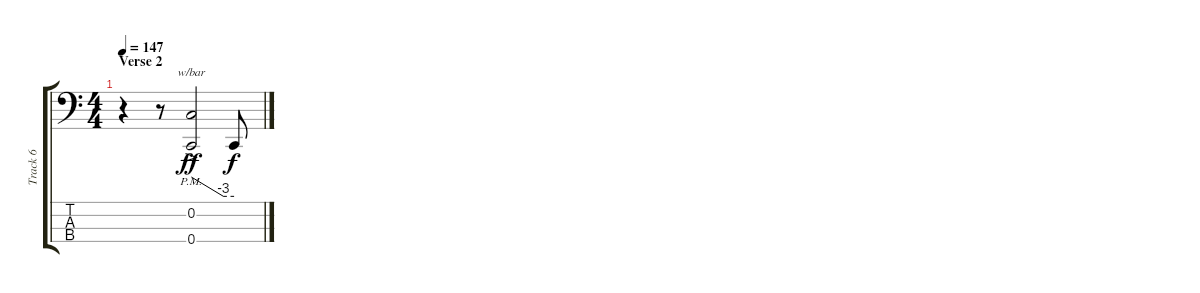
\track ("Track 6" "Track 6") {instrument acousticbass}
\staff {score tabs}
\tuning (F2 C2 G1 C1) {hide}
\ts (4 4)
\section ("" "Verse 2")
\tempo 147
\clef f4
\ks c
r.4{dy ff} r.8 (0.2{pm} 0.4{ac}).2{tbe (custom default 0 0 45 -12 60 -12)} 0.4{t}.8{dy f}
